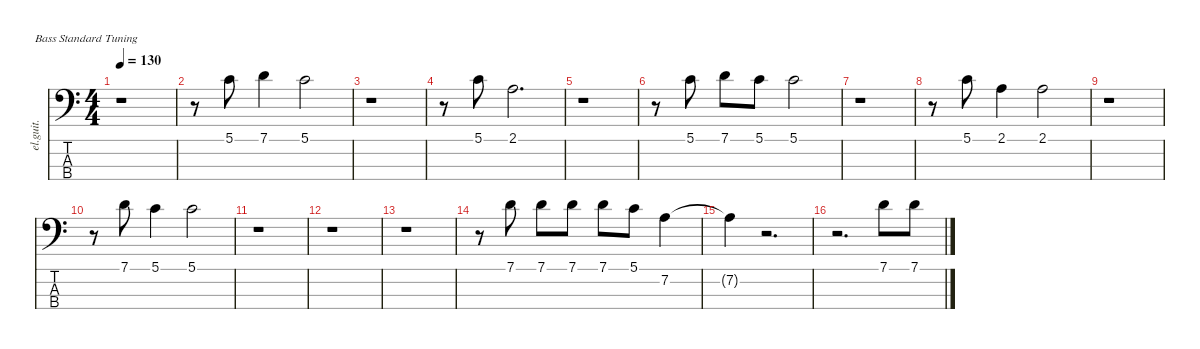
\defaultSystemsLayout 4
\hideDynamics
\bracketExtendMode nobrackets
\otherSystemsTrackNameOrientation horizontal
\track ("Bass guitar" "el.guit.") {defaultSystemsLayout 8 instrument electricguitarclean}
\staff {score tabs}
\tuning (G2 D2 A1 E1)
\ts (4 4)
\tempo 130
\clef f4
\ks c
r.1{dy f beam Down} |
r.8{beam Down} 5.1.8{beam Down} 7.1.4{beam Down} 5.1.2{beam Down} |
r.1{beam Down} |
r.8{beam Down} 5.1.8{beam Down} 2.1.2{d beam Down} |
r.1{beam Down} |
r.8{beam Down} 5.1.8{beam Down} 7.1.8{beam Down} 5.1.8{beam Down} 5.1.2{beam Down} |
r.1{beam Down} |
r.8{beam Down} 5.1.8{beam Down} 2.1.4{beam Down} 2.1.2{beam Down} |
r.1{beam Down} |
r.8{beam Down} 7.1.8{beam Down} 5.1.4{beam Down} 5.1.2{beam Down} |
r.1{beam Down} |
r.1{beam Down} |
r.1{beam Down} |
r.8{beam Down} 7.1.8{beam Down} 7.1.8{beam Down} 7.1.8{beam Down} 7.1.8{beam Down} 5.1.8{beam Down} 7.2.4{beam Down} |
7.2{t}.4{beam Down} r.2{d beam Down} |
r.2{d beam Down} 7.1.8{beam Down} 7.1.8{beam Down}
